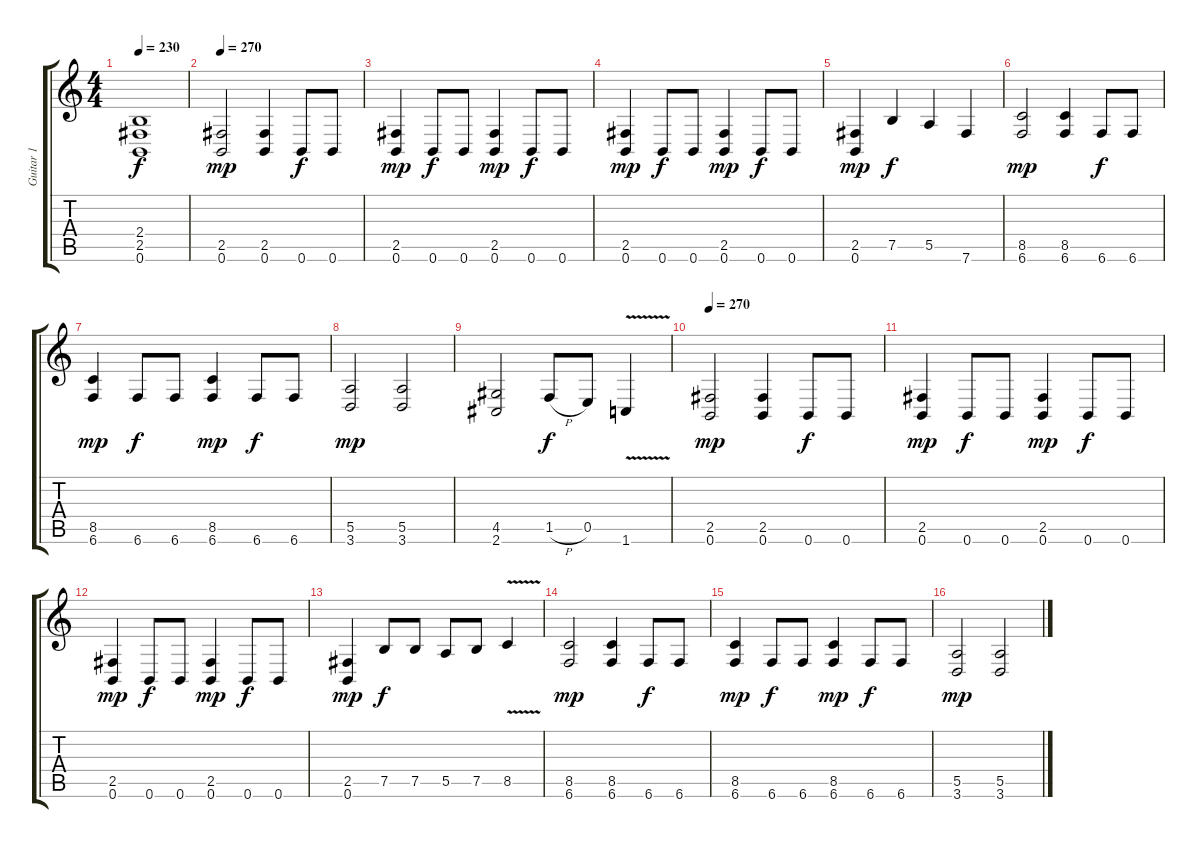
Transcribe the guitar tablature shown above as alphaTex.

\track ("Guitar 1" "Guitar 1") {instrument distortionguitar}
\staff {score tabs}
\tuning (B3 Ab3 D3 A2 E2 B1) {hide}
\ts (4 4)
\tempo 230
\clef g2
\ks c
(2.4{t} 2.5{t} 0.6{t}).1{dy f} |
\tempo 270
(2.5 0.6).2{dy mp} (2.5 0.6).4 0.6.8{dy f} 0.6.8 |
(2.5 0.6).4{dy mp} 0.6.8{dy f} 0.6.8 (2.5 0.6).4{dy mp} 0.6.8{dy f} 0.6.8 |
(2.5 0.6).4{dy mp} 0.6.8{dy f} 0.6.8 (2.5 0.6).4{dy mp} 0.6.8{dy f} 0.6.8 |
(2.5 0.6).4{dy mp} 7.5.4{dy f} 5.5.4 7.6.4 |
(8.5 6.6).2{dy mp} (8.5 6.6).4 6.6.8{dy f} 6.6.8 |
(8.5 6.6).4{dy mp} 6.6.8{dy f} 6.6.8 (8.5 6.6).4{dy mp} 6.6.8{dy f} 6.6.8 |
(5.5 3.6).2{dy mp} (5.5 3.6).2 |
(4.5 2.6).2 1.5{h}.8{dy f} 0.5.8 1.6{v}.4 |
\tempo 270
(2.5 0.6).2{dy mp} (2.5 0.6).4 0.6.8{dy f} 0.6.8 |
(2.5 0.6).4{dy mp} 0.6.8{dy f} 0.6.8 (2.5 0.6).4{dy mp} 0.6.8{dy f} 0.6.8 |
(2.5 0.6).4{dy mp} 0.6.8{dy f} 0.6.8 (2.5 0.6).4{dy mp} 0.6.8{dy f} 0.6.8 |
(2.5 0.6).4{dy mp} 7.5.8{dy f} 7.5.8 5.5.8 7.5.8 8.5{v}.4 |
(8.5 6.6).2{dy mp} (8.5 6.6).4 6.6.8{dy f} 6.6.8 |
(8.5 6.6).4{dy mp} 6.6.8{dy f} 6.6.8 (8.5 6.6).4{dy mp} 6.6.8{dy f} 6.6.8 |
(5.5 3.6).2{dy mp} (5.5 3.6).2
